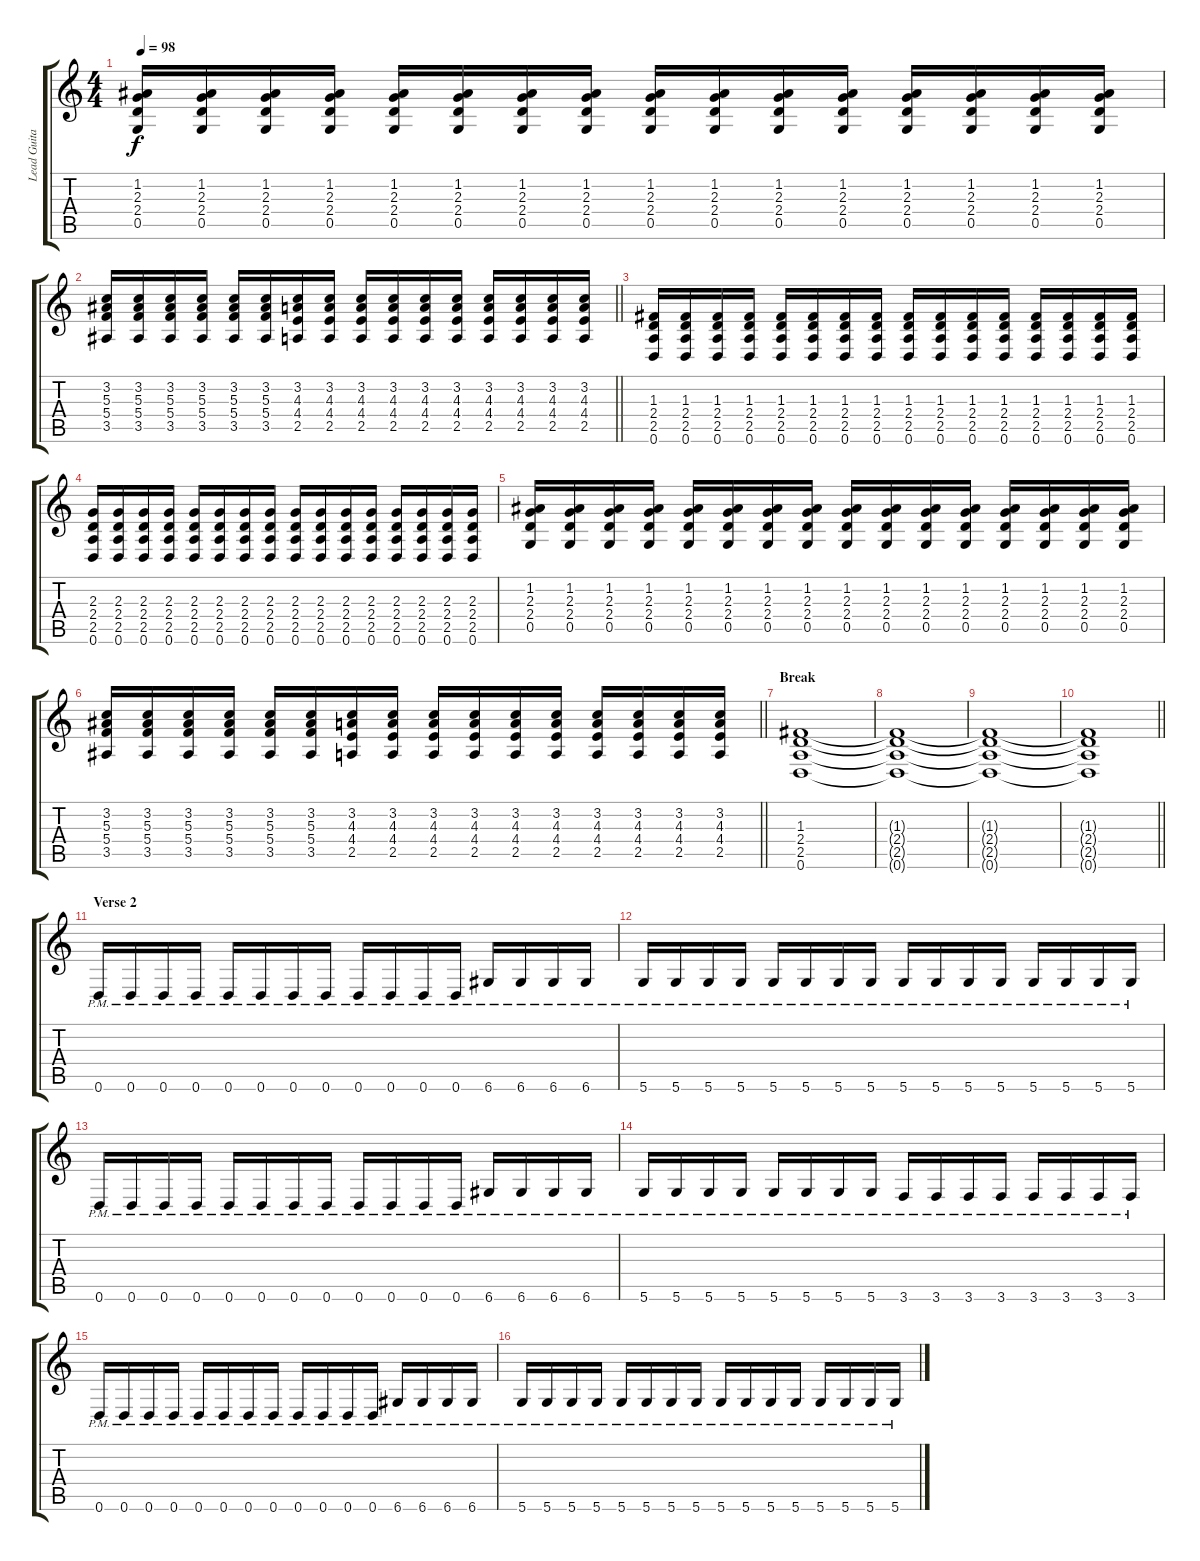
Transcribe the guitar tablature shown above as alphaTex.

\track ("Lead Guitar " "Lead Guita") {instrument distortionguitar bank 32}
\staff {score tabs}
\tuning (D4 A3 F3 C3 G2 D2) {hide}
\ts (4 4)
\tempo 98
\clef g2
\ks c
(1.2 2.3 2.4 0.5).16{dy f} (1.2 2.3 2.4 0.5).16 (1.2 2.3 2.4 0.5).16 (1.2 2.3 2.4 0.5).16 (1.2 2.3 2.4 0.5).16 (1.2 2.3 2.4 0.5).16 (1.2 2.3 2.4 0.5).16 (1.2 2.3 2.4 0.5).16 (1.2 2.3 2.4 0.5).16 (1.2 2.3 2.4 0.5).16 (1.2 2.3 2.4 0.5).16 (1.2 2.3 2.4 0.5).16 (1.2 2.3 2.4 0.5).16 (1.2 2.3 2.4 0.5).16 (1.2 2.3 2.4 0.5).16 (1.2 2.3 2.4 0.5).16 |
\barLineRight lightlight
(3.2 5.3 5.4 3.5).16 (3.2 5.3 5.4 3.5).16 (3.2 5.3 5.4 3.5).16 (3.2 5.3 5.4 3.5).16 (3.2 5.3 5.4 3.5).16 (3.2 5.3 5.4 3.5).16 (3.2 4.3 4.4 2.5).16 (3.2 4.3 4.4 2.5).16 (3.2 4.3 4.4 2.5).16 (3.2 4.3 4.4 2.5).16 (3.2 4.3 4.4 2.5).16 (3.2 4.3 4.4 2.5).16 (3.2 4.3 4.4 2.5).16 (3.2 4.3 4.4 2.5).16 (3.2 4.3 4.4 2.5).16 (3.2 4.3 4.4 2.5).16 |
(1.3 2.4 2.5 0.6).16 (1.3 2.4 2.5 0.6).16 (1.3 2.4 2.5 0.6).16 (1.3 2.4 2.5 0.6).16 (1.3 2.4 2.5 0.6).16 (1.3 2.4 2.5 0.6).16 (1.3 2.4 2.5 0.6).16 (1.3 2.4 2.5 0.6).16 (1.3 2.4 2.5 0.6).16 (1.3 2.4 2.5 0.6).16 (1.3 2.4 2.5 0.6).16 (1.3 2.4 2.5 0.6).16 (1.3 2.4 2.5 0.6).16 (1.3 2.4 2.5 0.6).16 (1.3 2.4 2.5 0.6).16 (1.3 2.4 2.5 0.6).16 |
(2.3 2.4 2.5 0.6).16 (2.3 2.4 2.5 0.6).16 (2.3 2.4 2.5 0.6).16 (2.3 2.4 2.5 0.6).16 (2.3 2.4 2.5 0.6).16 (2.3 2.4 2.5 0.6).16 (2.3 2.4 2.5 0.6).16 (2.3 2.4 2.5 0.6).16 (2.3 2.4 2.5 0.6).16 (2.3 2.4 2.5 0.6).16 (2.3 2.4 2.5 0.6).16 (2.3 2.4 2.5 0.6).16 (2.3 2.4 2.5 0.6).16 (2.3 2.4 2.5 0.6).16 (2.3 2.4 2.5 0.6).16 (2.3 2.4 2.5 0.6).16 |
(1.2 2.3 2.4 0.5).16 (1.2 2.3 2.4 0.5).16 (1.2 2.3 2.4 0.5).16 (1.2 2.3 2.4 0.5).16 (1.2 2.3 2.4 0.5).16 (1.2 2.3 2.4 0.5).16 (1.2 2.3 2.4 0.5).16 (1.2 2.3 2.4 0.5).16 (1.2 2.3 2.4 0.5).16 (1.2 2.3 2.4 0.5).16 (1.2 2.3 2.4 0.5).16 (1.2 2.3 2.4 0.5).16 (1.2 2.3 2.4 0.5).16 (1.2 2.3 2.4 0.5).16 (1.2 2.3 2.4 0.5).16 (1.2 2.3 2.4 0.5).16 |
\barLineRight lightlight
(3.2 5.3 5.4 3.5).16 (3.2 5.3 5.4 3.5).16 (3.2 5.3 5.4 3.5).16 (3.2 5.3 5.4 3.5).16 (3.2 5.3 5.4 3.5).16 (3.2 5.3 5.4 3.5).16 (3.2 4.3 4.4 2.5).16 (3.2 4.3 4.4 2.5).16 (3.2 4.3 4.4 2.5).16 (3.2 4.3 4.4 2.5).16 (3.2 4.3 4.4 2.5).16 (3.2 4.3 4.4 2.5).16 (3.2 4.3 4.4 2.5).16 (3.2 4.3 4.4 2.5).16 (3.2 4.3 4.4 2.5).16 (3.2 4.3 4.4 2.5).16 |
\section ("" "Break")
(1.3 2.4 2.5 0.6).1 |
(1.3{t} 2.4{t} 2.5{t} 0.6{t}).1 |
(1.3{t} 2.4{t} 2.5{t} 0.6{t}).1 |
\barLineRight lightlight
(1.3{t} 2.4{t} 2.5{t} 0.6{t}).1 |
\section ("" "Verse 2")
0.6{pm}.16 0.6{pm}.16 0.6{pm}.16 0.6{pm}.16 0.6{pm}.16 0.6{pm}.16 0.6{pm}.16 0.6{pm}.16 0.6{pm}.16 0.6{pm}.16 0.6{pm}.16 0.6{pm}.16 6.6{pm}.16 6.6{pm}.16 6.6{pm}.16 6.6{pm}.16 |
5.6{pm}.16 5.6{pm}.16 5.6{pm}.16 5.6{pm}.16 5.6{pm}.16 5.6{pm}.16 5.6{pm}.16 5.6{pm}.16 5.6{pm}.16 5.6{pm}.16 5.6{pm}.16 5.6{pm}.16 5.6{pm}.16 5.6{pm}.16 5.6{pm}.16 5.6{pm}.16 |
0.6{pm}.16 0.6{pm}.16 0.6{pm}.16 0.6{pm}.16 0.6{pm}.16 0.6{pm}.16 0.6{pm}.16 0.6{pm}.16 0.6{pm}.16 0.6{pm}.16 0.6{pm}.16 0.6{pm}.16 6.6{pm}.16 6.6{pm}.16 6.6{pm}.16 6.6{pm}.16 |
5.6{pm}.16 5.6{pm}.16 5.6{pm}.16 5.6{pm}.16 5.6{pm}.16 5.6{pm}.16 5.6{pm}.16 5.6{pm}.16 3.6{pm}.16 3.6{pm}.16 3.6{pm}.16 3.6{pm}.16 3.6{pm}.16 3.6{pm}.16 3.6{pm}.16 3.6{pm}.16 |
0.6{pm}.16 0.6{pm}.16 0.6{pm}.16 0.6{pm}.16 0.6{pm}.16 0.6{pm}.16 0.6{pm}.16 0.6{pm}.16 0.6{pm}.16 0.6{pm}.16 0.6{pm}.16 0.6{pm}.16 6.6{pm}.16 6.6{pm}.16 6.6{pm}.16 6.6{pm}.16 |
5.6{pm}.16 5.6{pm}.16 5.6{pm}.16 5.6{pm}.16 5.6{pm}.16 5.6{pm}.16 5.6{pm}.16 5.6{pm}.16 5.6{pm}.16 5.6{pm}.16 5.6{pm}.16 5.6{pm}.16 5.6{pm}.16 5.6{pm}.16 5.6{pm}.16 5.6{pm}.16
